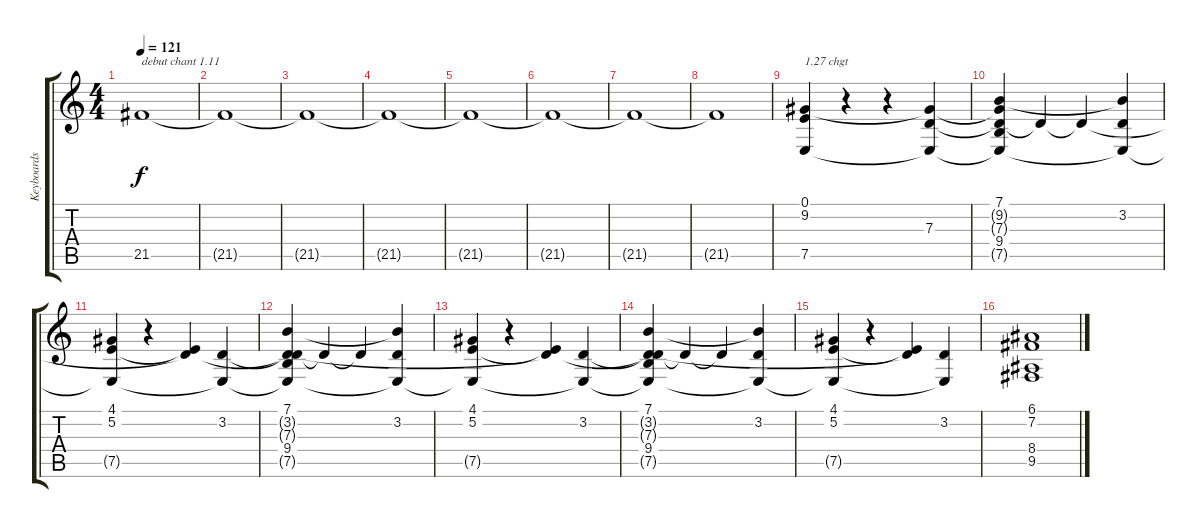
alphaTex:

\track ("Keyboards" "Keyboards") {instrument synthstrings2}
\staff {score tabs}
\tuning (E4 B3 G3 D3 A2 E2) {hide}
\ts (4 4)
\tempo 121
\clef g2
\ks c
21.5.1{txt "debut chant 1.11" dy f} |
21.5{t}.1 |
21.5{t}.1 |
21.5{t}.1 |
21.5{t}.1 |
21.5{t}.1 |
21.5{t}.1 |
21.5{t}.1 |
(0.1 9.2 7.5).4{txt "1.27 chgt"} r.4 r.4 (9.2{t} 7.3 7.5{t}).4 |
(7.1 9.2{t} 7.3{t} 9.4 7.5{t}).4 7.3{t}.4 7.3{t}.4 (7.1{t} 3.2 7.5{t}).4 |
(4.1 5.2 7.5{t}).4 r.4 (5.2{t} 7.3{t}).4 (3.2 7.5{t}).4 |
(7.1 3.2{t} 7.3{t} 9.4 7.5{t}).4 3.2{t}.4 3.2{t}.4 (7.1{t} 3.2 7.5{t}).4 |
(4.1 5.2 7.5{t}).4 r.4 (5.2{t} 7.3{t}).4 (3.2 7.5{t}).4 |
(7.1 3.2{t} 7.3{t} 9.4 7.5{t}).4 3.2{t}.4 3.2{t}.4 (7.1{t} 3.2 7.5{t}).4 |
(4.1 5.2 7.5{t}).4 r.4 (5.2{t} 7.3{t}).4 (3.2 7.5{t}).4 |
(6.1 7.2 8.4 9.5).1
